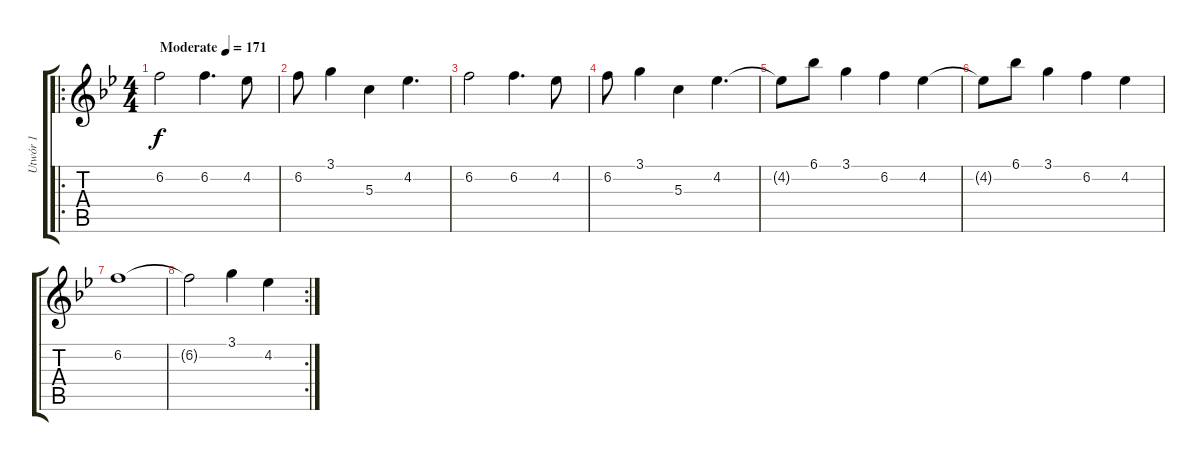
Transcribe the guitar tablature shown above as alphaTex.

\track ("Utwór 1" "Utwór 1") {instrument acousticguitarsteel}
\staff {score tabs}
\tuning (E4 B3 G3 D3 A2 E2) {hide}
\ro
\ts (4 4)
\tempo (171 "Moderate")
\clef g2
\ks bb
6.2.2{dy f instrument acousticguitarsteel} 6.2.4{d} 4.2.8 |
6.2.8 3.1.4 5.3.4 4.2.4{d} |
6.2.2 6.2.4{d} 4.2.8 |
6.2.8 3.1.4 5.3.4 4.2.4{d} |
4.2{t}.8 6.1.8 3.1.4 6.2.4 4.2.4 |
4.2{t}.8 6.1.8 3.1.4 6.2.4 4.2.4 |
6.2.1 |
\rc 2
6.2{t}.2 3.1.4 4.2.4
